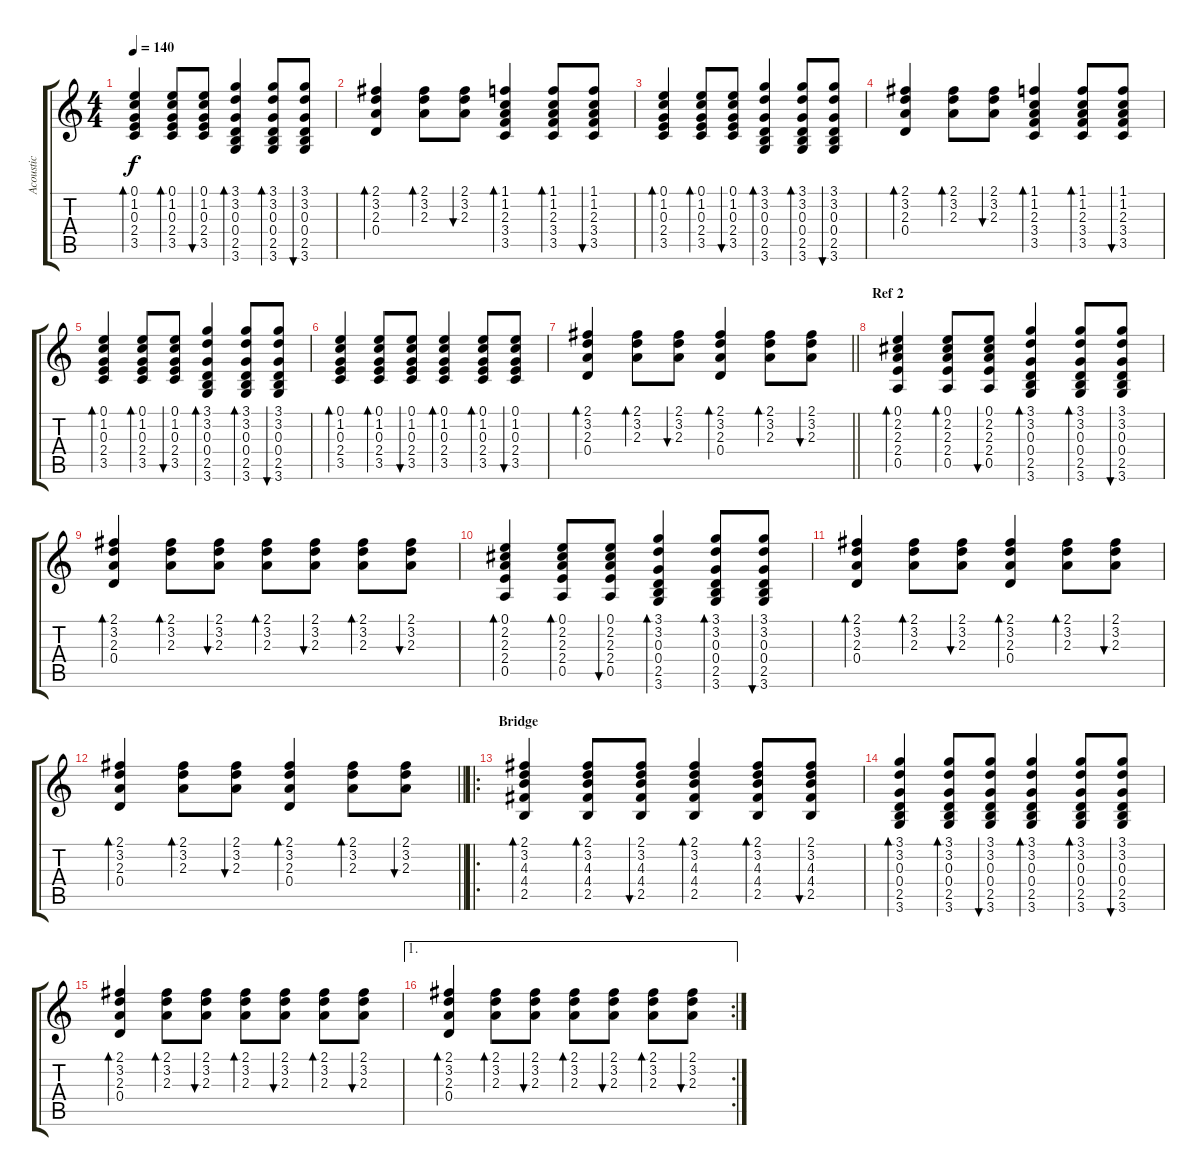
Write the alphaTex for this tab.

\track ("Acoustic" "Acoustic") {instrument acousticguitarsteel}
\staff {score tabs}
\tuning (E4 B3 G3 D3 A2 E2) {hide}
\ts (4 4)
\tempo 140
\clef g2
\ks c
(0.1 1.2 0.3 2.4 3.5).4{bd 60 dy f} (0.1 1.2 0.3 2.4 3.5).8{bd 60} (0.1 1.2 0.3 2.4 3.5).8{bu 60} (3.1 3.2 0.3 0.4 2.5 3.6).4{bd 60} (3.1 3.2 0.3 0.4 2.5 3.6).8{bd 60} (3.1 3.2 0.3 0.4 2.5 3.6).8{bu 60} |
(2.1 3.2 2.3 0.4).4{bd 60} (2.1 3.2 2.3).8{bd 60} (2.1 3.2 2.3).8{bu 60} (1.1 1.2 2.3 3.4 3.5).4{bd 60} (1.1 1.2 2.3 3.4 3.5).8{bd 60} (1.1 1.2 2.3 3.4 3.5).8{bu 60} |
(0.1 1.2 0.3 2.4 3.5).4{bd 60} (0.1 1.2 0.3 2.4 3.5).8{bd 60} (0.1 1.2 0.3 2.4 3.5).8{bu 60} (3.1 3.2 0.3 0.4 2.5 3.6).4{bd 60} (3.1 3.2 0.3 0.4 2.5 3.6).8{bd 60} (3.1 3.2 0.3 0.4 2.5 3.6).8{bu 60} |
(2.1 3.2 2.3 0.4).4{bd 60} (2.1 3.2 2.3).8{bd 60} (2.1 3.2 2.3).8{bu 60} (1.1 1.2 2.3 3.4 3.5).4{bd 60} (1.1 1.2 2.3 3.4 3.5).8{bd 60} (1.1 1.2 2.3 3.4 3.5).8{bu 60} |
(0.1 1.2 0.3 2.4 3.5).4{bd 60} (0.1 1.2 0.3 2.4 3.5).8{bd 60} (0.1 1.2 0.3 2.4 3.5).8{bu 60} (3.1 3.2 0.3 0.4 2.5 3.6).4{bd 60} (3.1 3.2 0.3 0.4 2.5 3.6).8{bd 60} (3.1 3.2 0.3 0.4 2.5 3.6).8{bu 60} |
(0.1 1.2 0.3 2.4 3.5).4{bd 60} (0.1 1.2 0.3 2.4 3.5).8{bd 60} (0.1 1.2 0.3 2.4 3.5).8{bu 60} (0.1 1.2 0.3 2.4 3.5).4{bd 60} (0.1 1.2 0.3 2.4 3.5).8{bd 60} (0.1 1.2 0.3 2.4 3.5).8{bu 60} |
\barLineRight lightlight
(2.1 3.2 2.3 0.4).4{bd 60} (2.1 3.2 2.3).8{bd 60} (2.1 3.2 2.3).8{bu 60} (2.1 3.2 2.3 0.4).4{bd 60} (2.1 3.2 2.3).8{bd 60} (2.1 3.2 2.3).8{bu 60} |
\section ("" "Ref 2")
(0.1 2.2 2.3 2.4 0.5).4{bd 60} (0.1 2.2 2.3 2.4 0.5).8{bd 60} (0.1 2.2 2.3 2.4 0.5).8{bu 60} (3.1 3.2 0.3 0.4 2.5 3.6).4{bd 60} (3.1 3.2 0.3 0.4 2.5 3.6).8{bd 60} (3.1 3.2 0.3 0.4 2.5 3.6).8{bu 60} |
(2.1 3.2 2.3 0.4).4{bd 60} (2.1 3.2 2.3).8{bd 60} (2.1 3.2 2.3).8{bu 60} (2.1 3.2 2.3).8{bd 60} (2.1 3.2 2.3).8{bu 60} (2.1 3.2 2.3).8{bd 60} (2.1 3.2 2.3).8{bu 60} |
(0.1 2.2 2.3 2.4 0.5).4{bd 60} (0.1 2.2 2.3 2.4 0.5).8{bd 60} (0.1 2.2 2.3 2.4 0.5).8{bu 60} (3.1 3.2 0.3 0.4 2.5 3.6).4{bd 60} (3.1 3.2 0.3 0.4 2.5 3.6).8{bd 60} (3.1 3.2 0.3 0.4 2.5 3.6).8{bu 60} |
(2.1 3.2 2.3 0.4).4{bd 60} (2.1 3.2 2.3).8{bd 60} (2.1 3.2 2.3).8{bu 60} (2.1 3.2 2.3 0.4).4{bd 60} (2.1 3.2 2.3).8{bd 60} (2.1 3.2 2.3).8{bu 60} |
\barLineRight lightlight
(2.1 3.2 2.3 0.4).4{bd 60} (2.1 3.2 2.3).8{bd 60} (2.1 3.2 2.3).8{bu 60} (2.1 3.2 2.3 0.4).4{bd 60} (2.1 3.2 2.3).8{bd 60} (2.1 3.2 2.3).8{bu 60} |
\ro
\section ("" "Bridge")
(2.1 3.2 4.3 4.4 2.5).4{bd 60} (2.1 3.2 4.3 4.4 2.5).8{bd 60} (2.1 3.2 4.3 4.4 2.5).8{bu 60} (2.1 3.2 4.3 4.4 2.5).4{bd 60} (2.1 3.2 4.3 4.4 2.5).8{bd 60} (2.1 3.2 4.3 4.4 2.5).8{bu 60} |
(3.1 3.2 0.3 0.4 2.5 3.6).4{bd 60} (3.1 3.2 0.3 0.4 2.5 3.6).8{bd 60} (3.1 3.2 0.3 0.4 2.5 3.6).8{bu 60} (3.1 3.2 0.3 0.4 2.5 3.6).4{bd 60} (3.1 3.2 0.3 0.4 2.5 3.6).8{bd 60} (3.1 3.2 0.3 0.4 2.5 3.6).8{bu 60} |
(2.1 3.2 2.3 0.4).4{bd 60} (2.1 3.2 2.3).8{bd 60} (2.1 3.2 2.3).8{bu 60} (2.1 3.2 2.3).8{bd 60} (2.1 3.2 2.3).8{bu 60} (2.1 3.2 2.3).8{bd 60} (2.1 3.2 2.3).8{bu 60} |
\ae 1
\rc 2
(2.1 3.2 2.3 0.4).4{bd 60} (2.1 3.2 2.3).8{bd 60} (2.1 3.2 2.3).8{bu 60} (2.1 3.2 2.3).8{bd 60} (2.1 3.2 2.3).8{bu 60} (2.1 3.2 2.3).8{bd 60} (2.1 3.2 2.3).8{bu 60}
